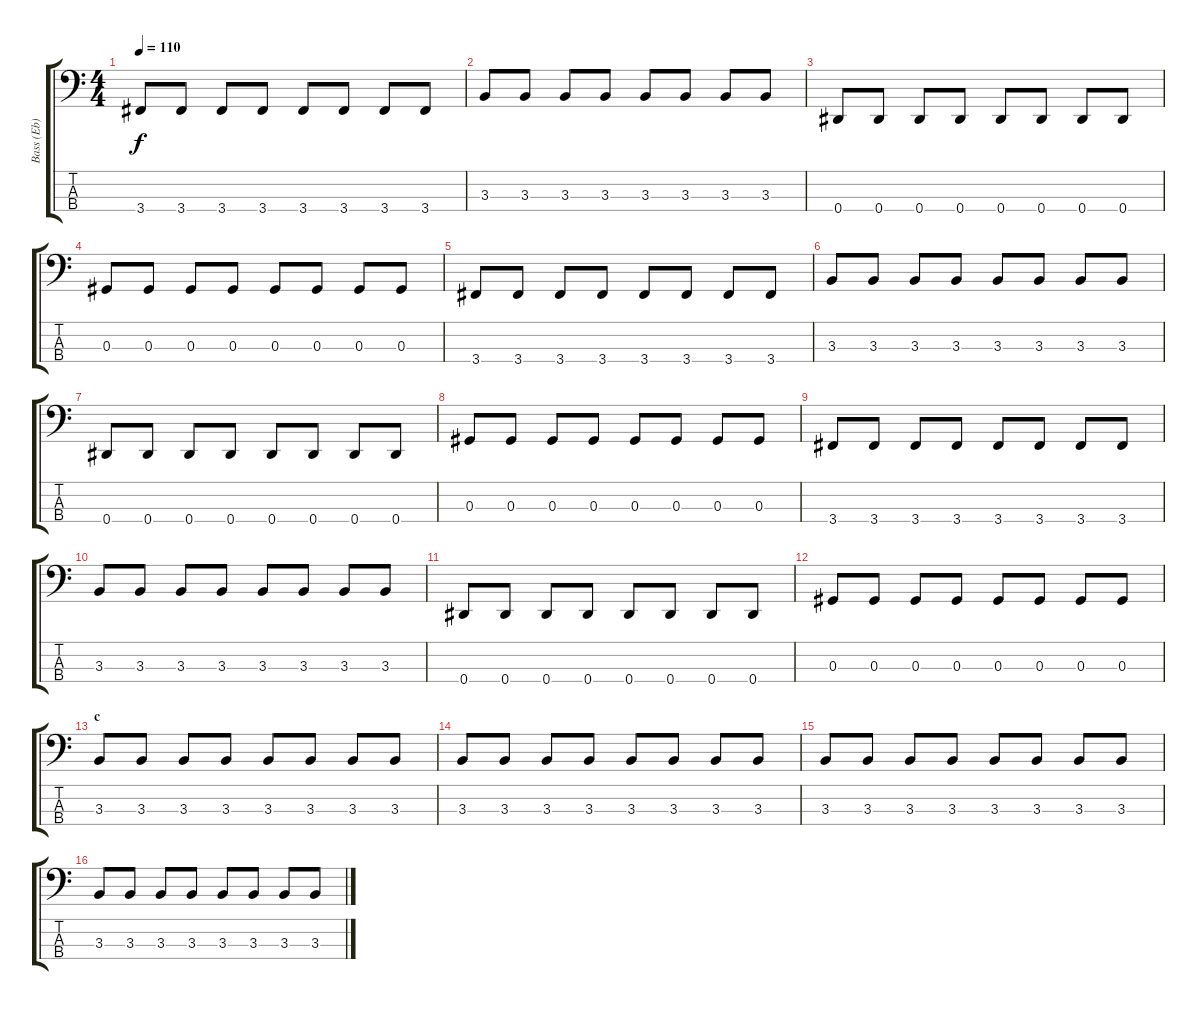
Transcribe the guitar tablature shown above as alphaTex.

\track ("Bass (Eb)" "Bass (Eb)") {instrument electricbassfinger}
\staff {score tabs}
\tuning (Gb2 Db2 Ab1 Eb1) {hide}
\ts (4 4)
\tempo 110
\clef f4
\ks c
3.4.8{dy f} 3.4.8 3.4.8 3.4.8 3.4.8 3.4.8 3.4.8 3.4.8 |
3.3.8 3.3.8 3.3.8 3.3.8 3.3.8 3.3.8 3.3.8 3.3.8 |
0.4.8 0.4.8 0.4.8 0.4.8 0.4.8 0.4.8 0.4.8 0.4.8 |
0.3.8 0.3.8 0.3.8 0.3.8 0.3.8 0.3.8 0.3.8 0.3.8 |
3.4.8 3.4.8 3.4.8 3.4.8 3.4.8 3.4.8 3.4.8 3.4.8 |
3.3.8 3.3.8 3.3.8 3.3.8 3.3.8 3.3.8 3.3.8 3.3.8 |
0.4.8 0.4.8 0.4.8 0.4.8 0.4.8 0.4.8 0.4.8 0.4.8 |
0.3.8 0.3.8 0.3.8 0.3.8 0.3.8 0.3.8 0.3.8 0.3.8 |
3.4.8 3.4.8 3.4.8 3.4.8 3.4.8 3.4.8 3.4.8 3.4.8 |
3.3.8 3.3.8 3.3.8 3.3.8 3.3.8 3.3.8 3.3.8 3.3.8 |
0.4.8 0.4.8 0.4.8 0.4.8 0.4.8 0.4.8 0.4.8 0.4.8 |
0.3.8 0.3.8 0.3.8 0.3.8 0.3.8 0.3.8 0.3.8 0.3.8 |
\section ("" "c")
3.3.8 3.3.8 3.3.8 3.3.8 3.3.8 3.3.8 3.3.8 3.3.8 |
3.3.8 3.3.8 3.3.8 3.3.8 3.3.8 3.3.8 3.3.8 3.3.8 |
3.3.8 3.3.8 3.3.8 3.3.8 3.3.8 3.3.8 3.3.8 3.3.8 |
3.3.8 3.3.8 3.3.8 3.3.8 3.3.8 3.3.8 3.3.8 3.3.8
